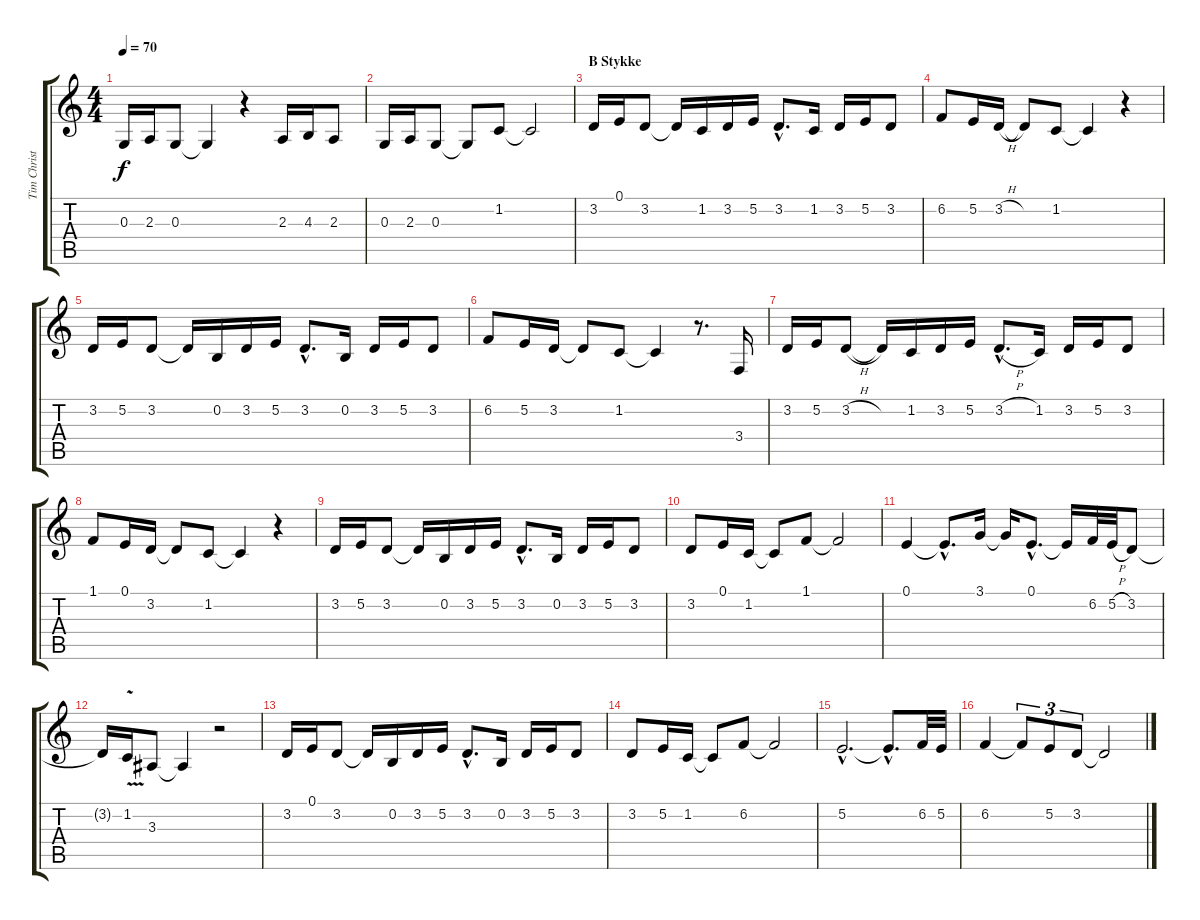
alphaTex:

\track ("Tim Christensen (Vocal)" "Tim Christ") {instrument oboe}
\staff {score tabs}
\tuning (E4 B3 G3 D3 A2 E2) {hide}
\ts (4 4)
\tempo 70
\clef g2
\ks c
0.3.16{dy f} 2.3.16 0.3.8 0.3{t}.4 r.4 2.3.16 4.3.16 2.3.8 |
0.3.16 2.3.16 0.3.8 0.3{t}.8 1.2.8 1.2{t}.2 |
\section ("" "B Stykke")
3.2.16 0.1.16 3.2.8 3.2{t}.16 1.2.16 3.2.16 5.2.16 3.2{hac}.8{d} 1.2.16 3.2.16 5.2.16 3.2.8 |
6.2.8 5.2.16 3.2{h}.16 3.2{t}.8 1.2.8 1.2{t}.4 r.4 |
3.2.16 5.2.16 3.2.8 3.2{t}.16 0.2.16 3.2.16 5.2.16 3.2{hac}.8{d} 0.2.16 3.2.16 5.2.16 3.2.8 |
6.2.8 5.2.16 3.2.16 3.2{t}.8 1.2.8 1.2{t}.4 r.8{d} 3.4.16 |
3.2.16 5.2.16 3.2{h}.8 3.2{t}.16 1.2.16 3.2.16 5.2.16 3.2{h hac}.8{d} 1.2.16 3.2.16 5.2.16 3.2.8 |
1.1.8 0.1.16 3.2.16 3.2{t}.8 1.2.8 1.2{t}.4 r.4 |
3.2.16 5.2.16 3.2.8 3.2{t}.16 0.2.16 3.2.16 5.2.16 3.2{hac}.8{d} 0.2.16 3.2.16 5.2.16 3.2.8 |
3.2.8 0.1.16 1.2.16 1.2{t}.8 1.1.8 1.1{t}.2 |
0.1.4 0.1{hac t}.8{d} 3.1.16 3.1{t}.16 0.1{hac}.8{d} 0.1{t}.16 6.2.32 5.2{h}.32 3.2.8 |
3.2{t}.16 1.2{v}.16 3.3.8 3.3{t}.4 r.2 |
3.2.16 0.1.16 3.2.8 3.2{t}.16 0.2.16 3.2.16 5.2.16 3.2{hac}.8{d} 0.2.16 3.2.16 5.2.16 3.2.8 |
3.2.8 5.2.16 1.2.16 1.2{t}.8 6.2.8 6.2{t}.2 |
5.2{hac}.2{d} 5.2{hac t}.8{d} 6.2.32 5.2.32 |
6.2.4 6.2{t}.8{tu (3 2)} 5.2.8{tu (3 2)} 3.2.8{tu (3 2)} 3.2{t}.2
